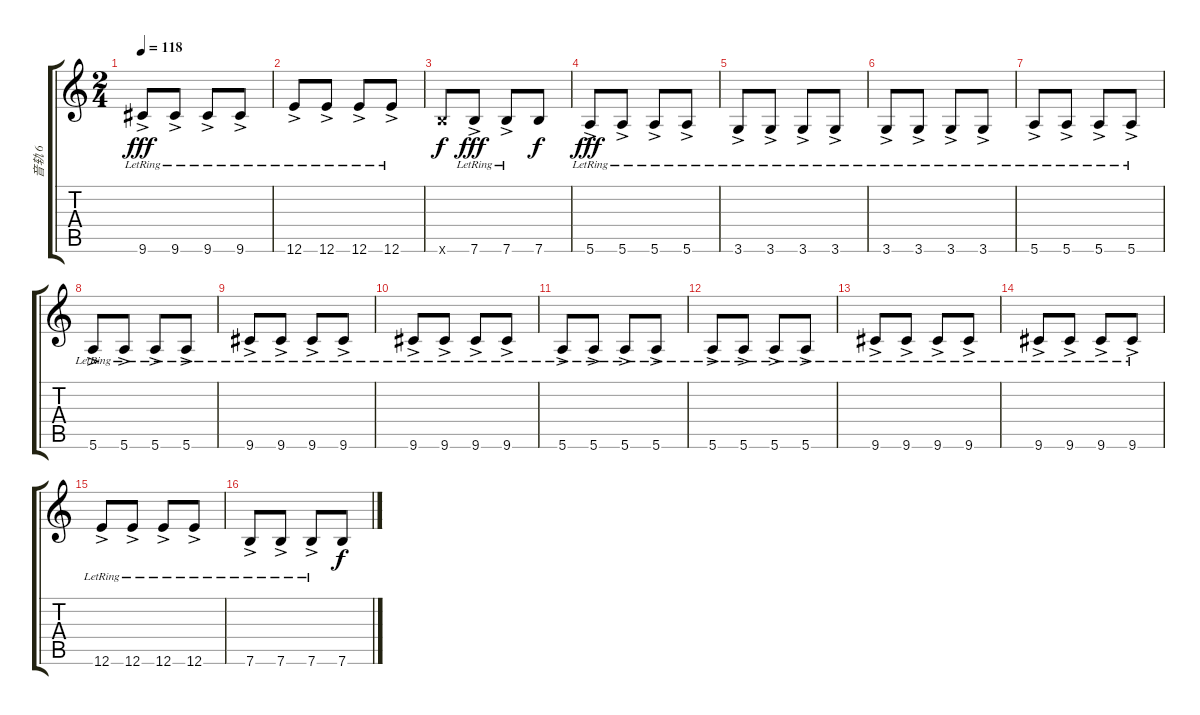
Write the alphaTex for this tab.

\track ("音轨 6" "音轨 6") {instrument electricbassfinger}
\staff {score tabs}
\tuning (E4 B3 G3 D3 A2 E2) {hide}
\ts (2 4)
\tempo 118
\clef g2
\ks c
9.6{ac lr}.8{dy fff} 9.6{ac lr}.8 9.6{ac lr}.8 9.6{ac lr}.8 |
12.6{ac lr}.8 12.6{ac lr}.8 12.6{ac lr}.8 12.6{ac lr}.8 |
7.6{x}.8{dy f} 7.6{ac lr}.8{dy fff} 7.6{ac lr}.8 7.6.8{dy f} |
5.6{ac lr}.8{dy fff} 5.6{ac lr}.8 5.6{ac lr}.8 5.6{ac lr}.8 |
3.6{ac lr}.8 3.6{ac lr}.8 3.6{ac lr}.8 3.6{ac lr}.8 |
3.6{ac lr}.8 3.6{ac lr}.8 3.6{ac lr}.8 3.6{ac lr}.8 |
5.6{ac lr}.8 5.6{ac lr}.8 5.6{ac lr}.8 5.6{ac lr}.8 |
5.6{ac lr}.8 5.6{ac lr}.8 5.6{ac lr}.8 5.6{ac lr}.8 |
9.6{ac lr}.8 9.6{ac lr}.8 9.6{ac lr}.8 9.6{ac lr}.8 |
9.6{ac lr}.8 9.6{ac lr}.8 9.6{ac lr}.8 9.6{ac lr}.8 |
5.6{ac lr}.8 5.6{ac lr}.8 5.6{ac lr}.8 5.6{ac lr}.8 |
5.6{ac lr}.8 5.6{ac lr}.8 5.6{ac lr}.8 5.6{ac lr}.8 |
9.6{ac lr}.8 9.6{ac lr}.8 9.6{ac lr}.8 9.6{ac lr}.8 |
9.6{ac lr}.8 9.6{ac lr}.8 9.6{ac lr}.8 9.6{ac lr}.8 |
12.6{ac lr}.8 12.6{ac lr}.8 12.6{ac lr}.8 12.6{ac lr}.8 |
7.6{ac lr}.8 7.6{ac lr}.8 7.6{ac lr}.8 7.6.8{dy f}
